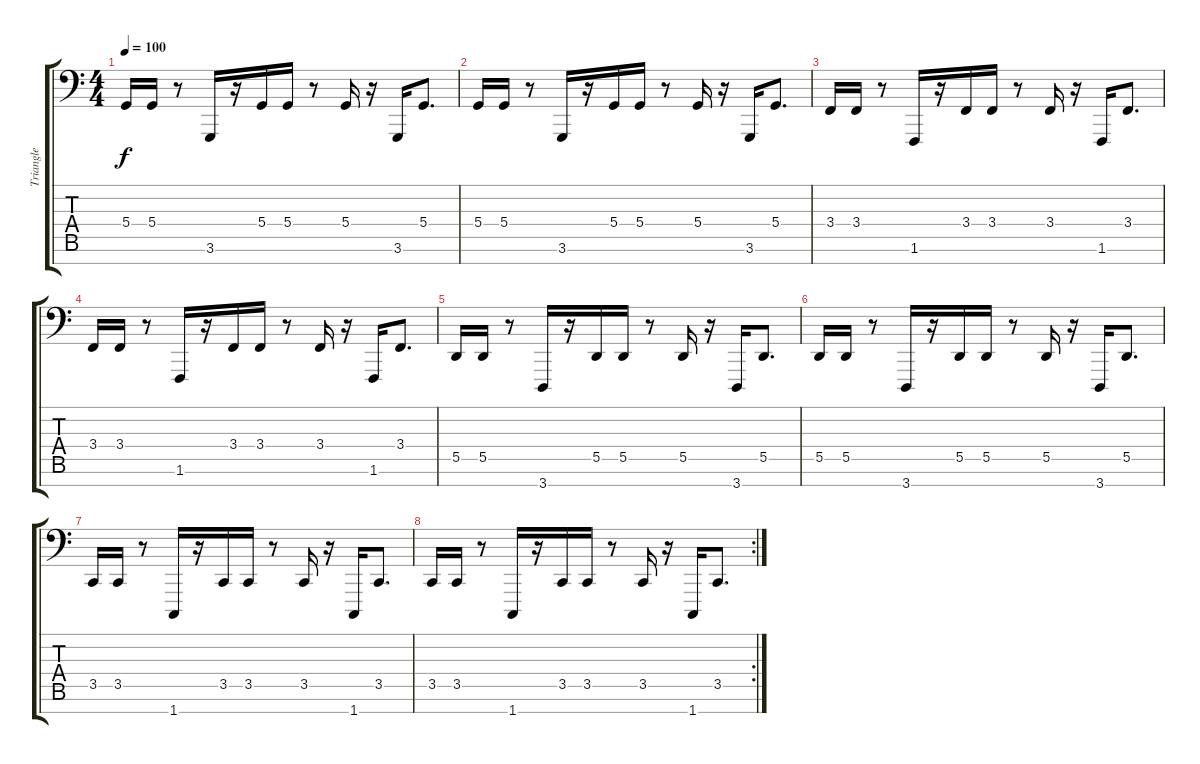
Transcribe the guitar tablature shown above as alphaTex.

\track ("Triangle" "Triangle") {instrument lead1square}
\staff {score tabs}
\tuning (E3 B2 G2 D2 A1 E1 B0) {hide}
\ts (4 4)
\tempo 100
\clef f4
\ks c
5.4.16{dy f} 5.4.16 r.8 3.6.16 r.16 5.4.16 5.4.16 r.8 5.4.16 r.16 3.6.16 5.4.8{d} |
5.4.16 5.4.16 r.8 3.6.16 r.16 5.4.16 5.4.16 r.8 5.4.16 r.16 3.6.16 5.4.8{d} |
3.4.16 3.4.16 r.8 1.6.16 r.16 3.4.16 3.4.16 r.8 3.4.16 r.16 1.6.16 3.4.8{d} |
3.4.16 3.4.16 r.8 1.6.16 r.16 3.4.16 3.4.16 r.8 3.4.16 r.16 1.6.16 3.4.8{d} |
5.5.16 5.5.16 r.8 3.7.16 r.16 5.5.16 5.5.16 r.8 5.5.16 r.16 3.7.16 5.5.8{d} |
5.5.16 5.5.16 r.8 3.7.16 r.16 5.5.16 5.5.16 r.8 5.5.16 r.16 3.7.16 5.5.8{d} |
3.5.16 3.5.16 r.8 1.7.16 r.16 3.5.16 3.5.16 r.8 3.5.16 r.16 1.7.16 3.5.8{d} |
\rc 2
3.5.16 3.5.16 r.8 1.7.16 r.16 3.5.16 3.5.16 r.8 3.5.16 r.16 1.7.16 3.5.8{d}
